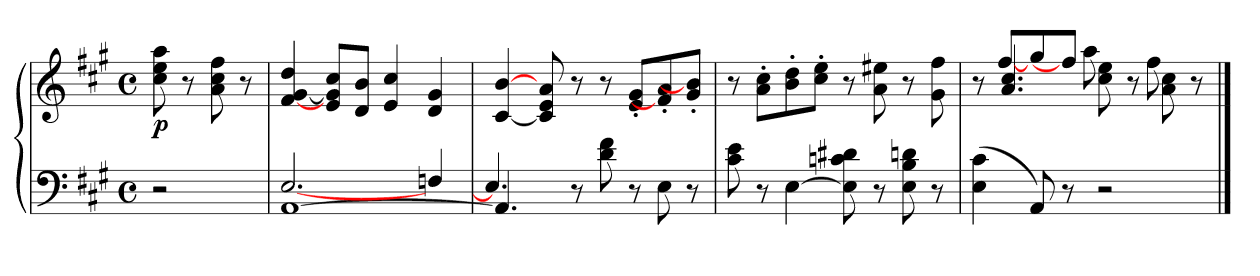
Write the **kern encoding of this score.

**kern	**kern	**dynam
*part1	*part1	*part1
*staff2	*staff1	*staff1/2
*clefF4	*clefG2	*
*k[f#c#g#]	*k[f#c#g#]	*
*M4/4	*M4/4	*
*met(c)	*met(c)	*
=	=	=
!	!	!LO:DY:b
2r	8cc#\ 8ee\ 8aa\	p
.	8r	.
.	8a\ 8cc#\ 8ff#\	.
.	8r	.
=1	=1	=1
*^	*	*
[1AA	[2.E/	[4f#/ [4g#/ 4dd/	.
.	.	8e/ 8g#]/ 8cc#/L	.
.	.	8d/ 8b/J	.
.	.	4e/ 4cc#/	.
.	4Fn/	4d/ 4g#/	.
=2	=2	=2	=2
4.AA/]	4.E/]	[4c#/ [4b/	.
.	.	8c#]/ 8e/ 8a/	.
8r	2ryy	8r	.
8d\ 8f#\	.	8r	.
8r	.	8e'/ 8g#'/L	.
8E\	.	8f#]'/ 8a'/	.
8r	8ryy	8g#'/ 8b]'/J	.
*v	*v	*	*
=3	=3	=3
8c#\ 8e\	8r	.
8r	8a'\ 8cc#'\L	.
[4E\	8b'\ 8dd'\	.
.	8cc#'\ 8ee'\J	.
8E]\ 8cn\ 8d#X\	8r	.
8r	8a\ 8ee#X\	.
8E\ 8B\ 8dn\	8r	.
8r	8g#\ 8ff#\	.
=4	=4	=4
*	*^	*
(>4E\ 4c#\	8r	8ryy	.
.	4.a/ 4.cc#/	[8ff#/L	.
8AA/)	.	8gg#/	.
8r	.	8ff#/J]	.
2r	8cc#\ 8ee\	8aa\	.
.	8r	8ryy	.
.	8a\ 8cc#\	8ff#\	.
.	8r	8ryy	.
*	*v	*v	*
==	==	==
*-	*-	*-
